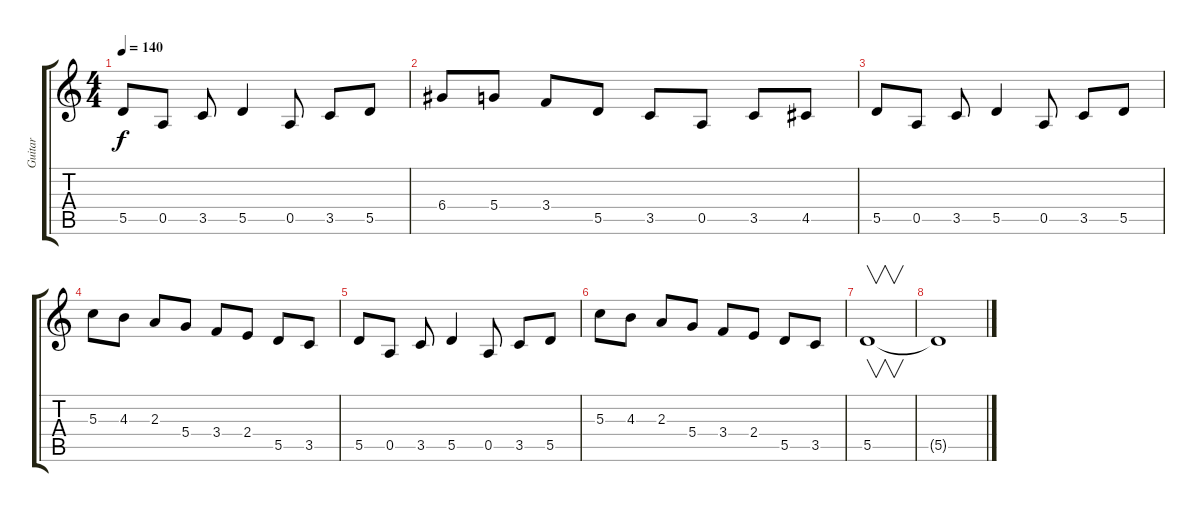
\track ("Guitar" "Guitar") {instrument overdrivenguitar}
\staff {score tabs}
\tuning (E4 B3 G3 D3 A2 E2) {hide}
\ts (4 4)
\tempo 140
\clef g2
\ks c
5.5.8{dy f} 0.5.8 3.5.8 5.5.4 0.5.8 3.5.8 5.5.8 |
6.4.8 5.4.8 3.4.8 5.5.8 3.5.8 0.5.8 3.5.8 4.5.8 |
5.5.8 0.5.8 3.5.8 5.5.4 0.5.8 3.5.8 5.5.8 |
5.3.8 4.3.8 2.3.8 5.4.8 3.4.8 2.4.8 5.5.8 3.5.8 |
5.5.8 0.5.8 3.5.8 5.5.4 0.5.8 3.5.8 5.5.8 |
5.3.8 4.3.8 2.3.8 5.4.8 3.4.8 2.4.8 5.5.8 3.5.8 |
5.5.1{v} |
5.5{t}.1
